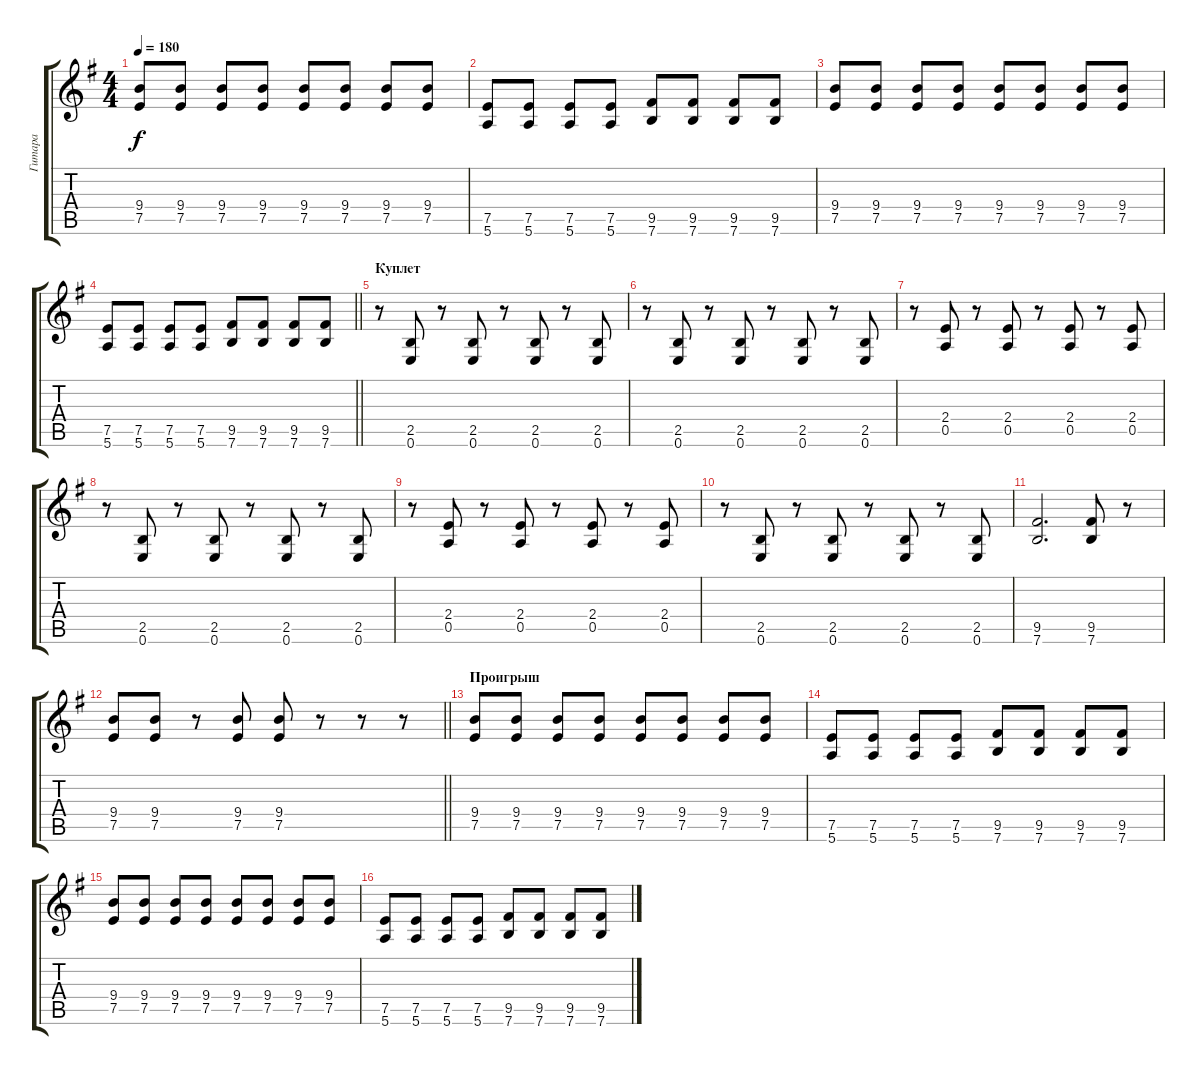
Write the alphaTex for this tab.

\track ("Гитара" "Гитара") {instrument distortionguitar}
\staff {score tabs}
\tuning (E4 B3 G3 D3 A2 E2) {hide}
\ts (4 4)
\tempo 180
\clef g2
\ks g
(9.4 7.5).8{dy f} (9.4 7.5).8 (9.4 7.5).8 (9.4 7.5).8 (9.4 7.5).8 (9.4 7.5).8 (9.4 7.5).8 (9.4 7.5).8 |
(7.5 5.6).8 (7.5 5.6).8 (7.5 5.6).8 (7.5 5.6).8 (9.5 7.6).8 (9.5 7.6).8 (9.5 7.6).8 (9.5 7.6).8 |
(9.4 7.5).8 (9.4 7.5).8 (9.4 7.5).8 (9.4 7.5).8 (9.4 7.5).8 (9.4 7.5).8 (9.4 7.5).8 (9.4 7.5).8 |
\barLineRight lightlight
(7.5 5.6).8 (7.5 5.6).8 (7.5 5.6).8 (7.5 5.6).8 (9.5 7.6).8 (9.5 7.6).8 (9.5 7.6).8 (9.5 7.6).8 |
\section ("" "Куплет")
r.8 (2.5 0.6).8 r.8 (2.5 0.6).8 r.8 (2.5 0.6).8 r.8 (2.5 0.6).8 |
r.8 (2.5 0.6).8 r.8 (2.5 0.6).8 r.8 (2.5 0.6).8 r.8 (2.5 0.6).8 |
r.8 (2.4 0.5).8 r.8 (2.4 0.5).8 r.8 (2.4 0.5).8 r.8 (2.4 0.5).8 |
r.8 (2.5 0.6).8 r.8 (2.5 0.6).8 r.8 (2.5 0.6).8 r.8 (2.5 0.6).8 |
r.8 (2.4 0.5).8 r.8 (2.4 0.5).8 r.8 (2.4 0.5).8 r.8 (2.4 0.5).8 |
r.8 (2.5 0.6).8 r.8 (2.5 0.6).8 r.8 (2.5 0.6).8 r.8 (2.5 0.6).8 |
(9.5 7.6).2{d} (9.5 7.6).8 r.8 |
\barLineRight lightlight
(9.4 7.5).8 (9.4 7.5).8 r.8 (9.4 7.5).8 (9.4 7.5).8 r.8 r.8 r.8 |
\section ("" "Проигрыш")
(9.4 7.5).8 (9.4 7.5).8 (9.4 7.5).8 (9.4 7.5).8 (9.4 7.5).8 (9.4 7.5).8 (9.4 7.5).8 (9.4 7.5).8 |
(7.5 5.6).8 (7.5 5.6).8 (7.5 5.6).8 (7.5 5.6).8 (9.5 7.6).8 (9.5 7.6).8 (9.5 7.6).8 (9.5 7.6).8 |
(9.4 7.5).8 (9.4 7.5).8 (9.4 7.5).8 (9.4 7.5).8 (9.4 7.5).8 (9.4 7.5).8 (9.4 7.5).8 (9.4 7.5).8 |
(7.5 5.6).8 (7.5 5.6).8 (7.5 5.6).8 (7.5 5.6).8 (9.5 7.6).8 (9.5 7.6).8 (9.5 7.6).8 (9.5 7.6).8
